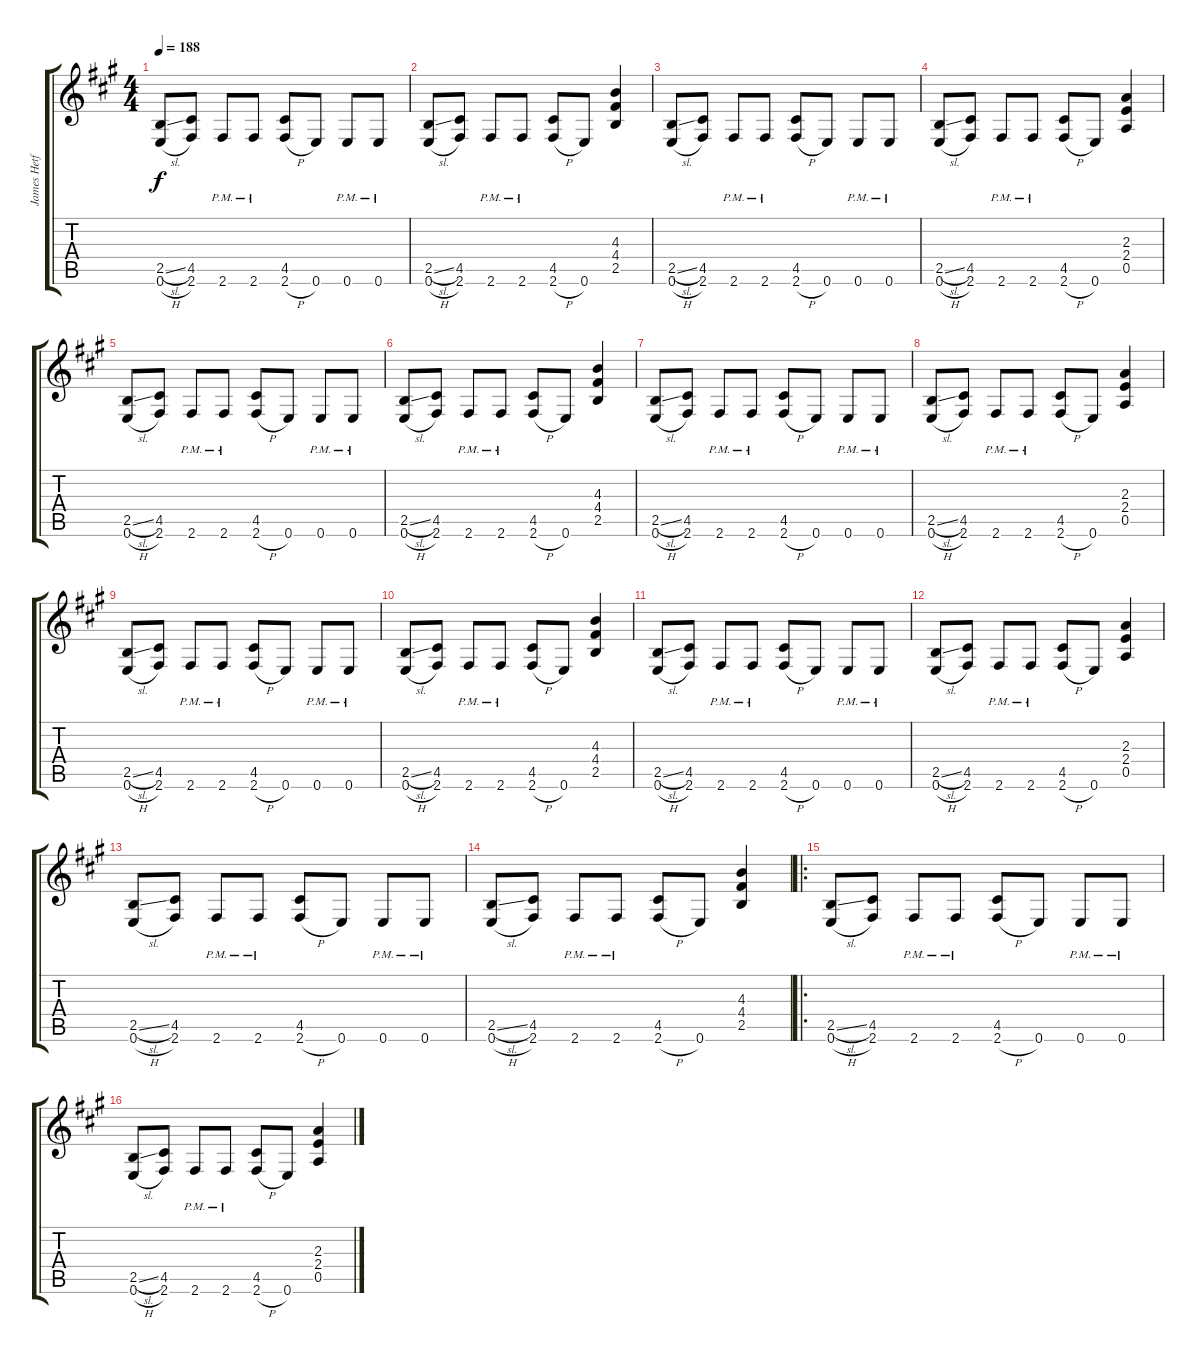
\track ("James Hetfield" "James Hetf") {instrument distortionguitar}
\staff {score tabs}
\tuning (E4 B3 G3 D3 A2 E2) {hide}
\ts (4 4)
\tempo 188
\clef g2
\ks a
(2.5{sl} 0.6{h}).8{dy f} (4.5 2.6).8 2.6{pm}.8 2.6{pm}.8 (4.5 2.6{h}).8 0.6.8 0.6{pm}.8 0.6{pm}.8 |
(2.5{sl} 0.6{h}).8 (4.5 2.6).8 2.6{pm}.8 2.6{pm}.8 (4.5 2.6{h}).8 0.6.8 (4.3 4.4 2.5).4 |
(2.5{sl} 0.6{h}).8 (4.5 2.6).8 2.6{pm}.8 2.6{pm}.8 (4.5 2.6{h}).8 0.6.8 0.6{pm}.8 0.6{pm}.8 |
(2.5{sl} 0.6{h}).8 (4.5 2.6).8 2.6{pm}.8 2.6{pm}.8 (4.5 2.6{h}).8 0.6.8 (2.3 2.4 0.5).4 |
(2.5{sl} 0.6{h}).8 (4.5 2.6).8 2.6{pm}.8 2.6{pm}.8 (4.5 2.6{h}).8 0.6.8 0.6{pm}.8 0.6{pm}.8 |
(2.5{sl} 0.6{h}).8 (4.5 2.6).8 2.6{pm}.8 2.6{pm}.8 (4.5 2.6{h}).8 0.6.8 (4.3 4.4 2.5).4 |
(2.5{sl} 0.6{h}).8 (4.5 2.6).8 2.6{pm}.8 2.6{pm}.8 (4.5 2.6{h}).8 0.6.8 0.6{pm}.8 0.6{pm}.8 |
(2.5{sl} 0.6{h}).8 (4.5 2.6).8 2.6{pm}.8 2.6{pm}.8 (4.5 2.6{h}).8 0.6.8 (2.3 2.4 0.5).4 |
(2.5{sl} 0.6{h}).8 (4.5 2.6).8 2.6{pm}.8 2.6{pm}.8 (4.5 2.6{h}).8 0.6.8 0.6{pm}.8 0.6{pm}.8 |
(2.5{sl} 0.6{h}).8 (4.5 2.6).8 2.6{pm}.8 2.6{pm}.8 (4.5 2.6{h}).8 0.6.8 (4.3 4.4 2.5).4 |
(2.5{sl} 0.6{h}).8 (4.5 2.6).8 2.6{pm}.8 2.6{pm}.8 (4.5 2.6{h}).8 0.6.8 0.6{pm}.8 0.6{pm}.8 |
(2.5{sl} 0.6{h}).8 (4.5 2.6).8 2.6{pm}.8 2.6{pm}.8 (4.5 2.6{h}).8 0.6.8 (2.3 2.4 0.5).4 |
(2.5{sl} 0.6{h}).8 (4.5 2.6).8 2.6{pm}.8 2.6{pm}.8 (4.5 2.6{h}).8 0.6.8 0.6{pm}.8 0.6{pm}.8 |
(2.5{sl} 0.6{h}).8 (4.5 2.6).8 2.6{pm}.8 2.6{pm}.8 (4.5 2.6{h}).8 0.6.8 (4.3 4.4 2.5).4 |
\ro
(2.5{sl} 0.6{h}).8{volume 14} (4.5 2.6).8 2.6{pm}.8 2.6{pm}.8 (4.5 2.6{h}).8 0.6.8 0.6{pm}.8 0.6{pm}.8 |
(2.5{sl} 0.6{h}).8 (4.5 2.6).8 2.6{pm}.8 2.6{pm}.8 (4.5 2.6{h}).8 0.6.8 (2.3 2.4 0.5).4
